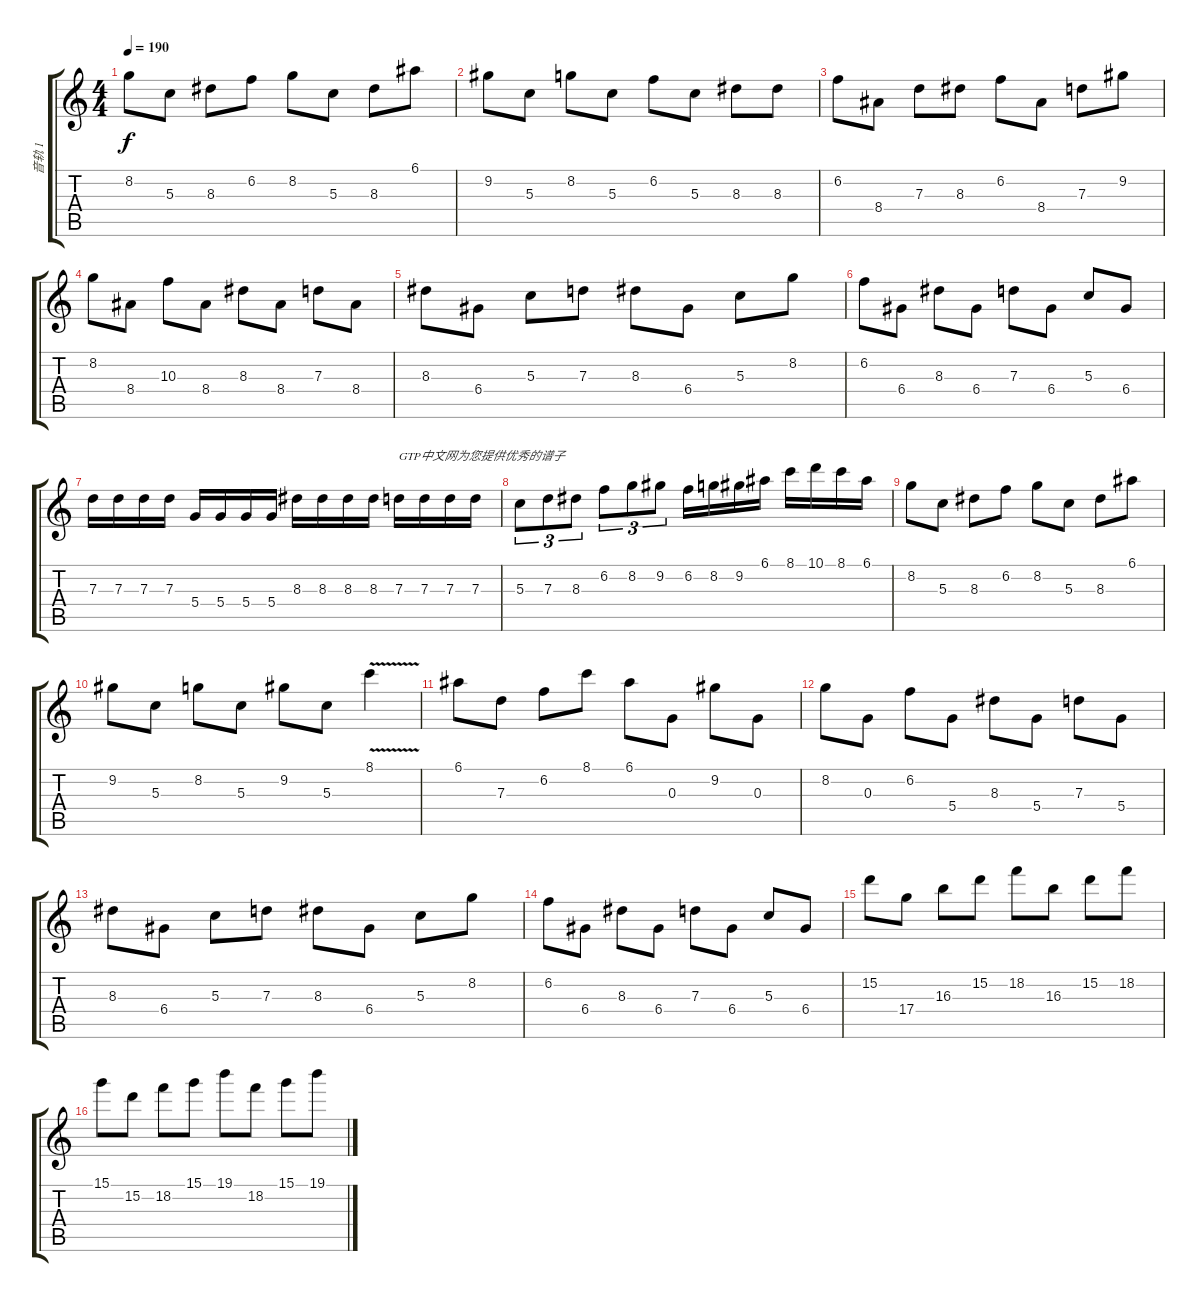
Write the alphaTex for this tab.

\track ("音轨 1" "音轨 1") {instrument overdrivenguitar}
\staff {score tabs}
\tuning (E4 B3 G3 D3 A2 E2) {hide}
\ts (4 4)
\tempo 190
\clef g2
\ks c
8.2.8{dy f} 5.3.8 8.3.8 6.2.8 8.2.8 5.3.8 8.3.8 6.1.8 |
9.2.8 5.3.8 8.2.8 5.3.8 6.2.8 5.3.8 8.3.8 8.3.8 |
6.2.8 8.4.8 7.3.8 8.3.8 6.2.8 8.4.8 7.3.8 9.2.8 |
8.2.8 8.4.8 10.3.8 8.4.8 8.3.8 8.4.8 7.3.8 8.4.8 |
8.3.8 6.4.8 5.3.8 7.3.8 8.3.8 6.4.8 5.3.8 8.2.8 |
6.2.8 6.4.8 8.3.8 6.4.8 7.3.8 6.4.8 5.3.8 6.4.8 |
7.3.16 7.3.16 7.3.16 7.3.16 5.4.16 5.4.16 5.4.16 5.4.16 8.3.16 8.3.16 8.3.16 8.3.16 7.3.16{txt "GTP中文网为您提供优秀的谱子"} 7.3.16 7.3.16 7.3.16 |
5.3.8{tu (3 2)} 7.3.8{tu (3 2)} 8.3.8{tu (3 2)} 6.2.8{tu (3 2)} 8.2.8{tu (3 2)} 9.2.8{tu (3 2)} 6.2.16 8.2.16 9.2.16 6.1.16 8.1.16 10.1.16 8.1.16 6.1.16 |
8.2.8{txt " "} 5.3.8 8.3.8 6.2.8 8.2.8 5.3.8 8.3.8 6.1.8 |
9.2.8 5.3.8 8.2.8 5.3.8 9.2.8 5.3.8 8.1{v}.4 |
6.1.8 7.3.8 6.2.8 8.1.8 6.1.8 0.3.8 9.2.8 0.3.8 |
8.2.8 0.3.8 6.2.8 5.4.8 8.3.8 5.4.8 7.3.8 5.4.8 |
8.3.8 6.4.8 5.3.8 7.3.8 8.3.8 6.4.8 5.3.8 8.2.8 |
6.2.8 6.4.8 8.3.8 6.4.8 7.3.8 6.4.8 5.3.8 6.4.8 |
15.2.8 17.4.8 16.3.8 15.2.8 18.2.8 16.3.8 15.2.8 18.2.8 |
15.1.8 15.2.8 18.2.8 15.1.8 19.1.8 18.2.8 15.1.8 19.1.8
